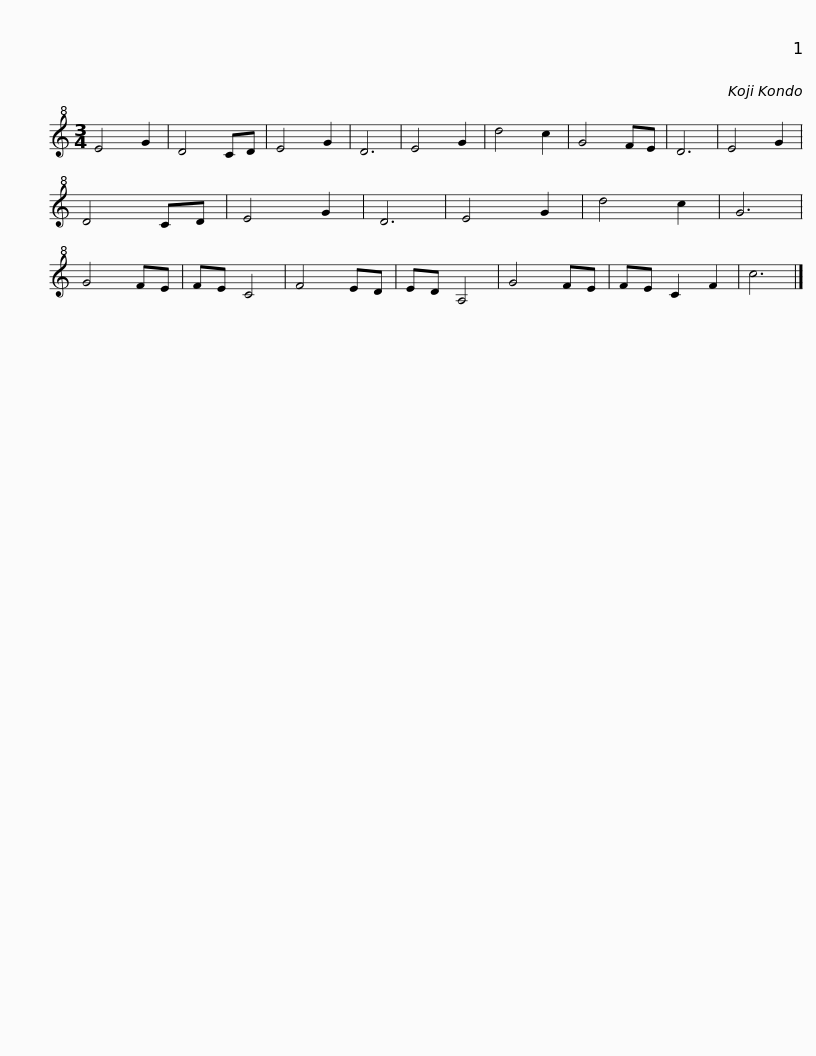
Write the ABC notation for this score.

X:1
L:1/8
M:3/4
I:linebreak $
K:C
V:1 treble+8
V:1
 E4 G2 | D4 CD | E4 G2 | D6 | E4 G2 | %5
 d4 c2 | G4 FE | D6 | E4 G2 | D4 CD | %10
 E4 G2 | D6 | E4 G2 | d4 c2 | G6 |$ %15
 G4 FE | FE C4 | F4 ED | ED A,4 | G4 FE | %20
 FE C2 F2 | c6 |] %22
